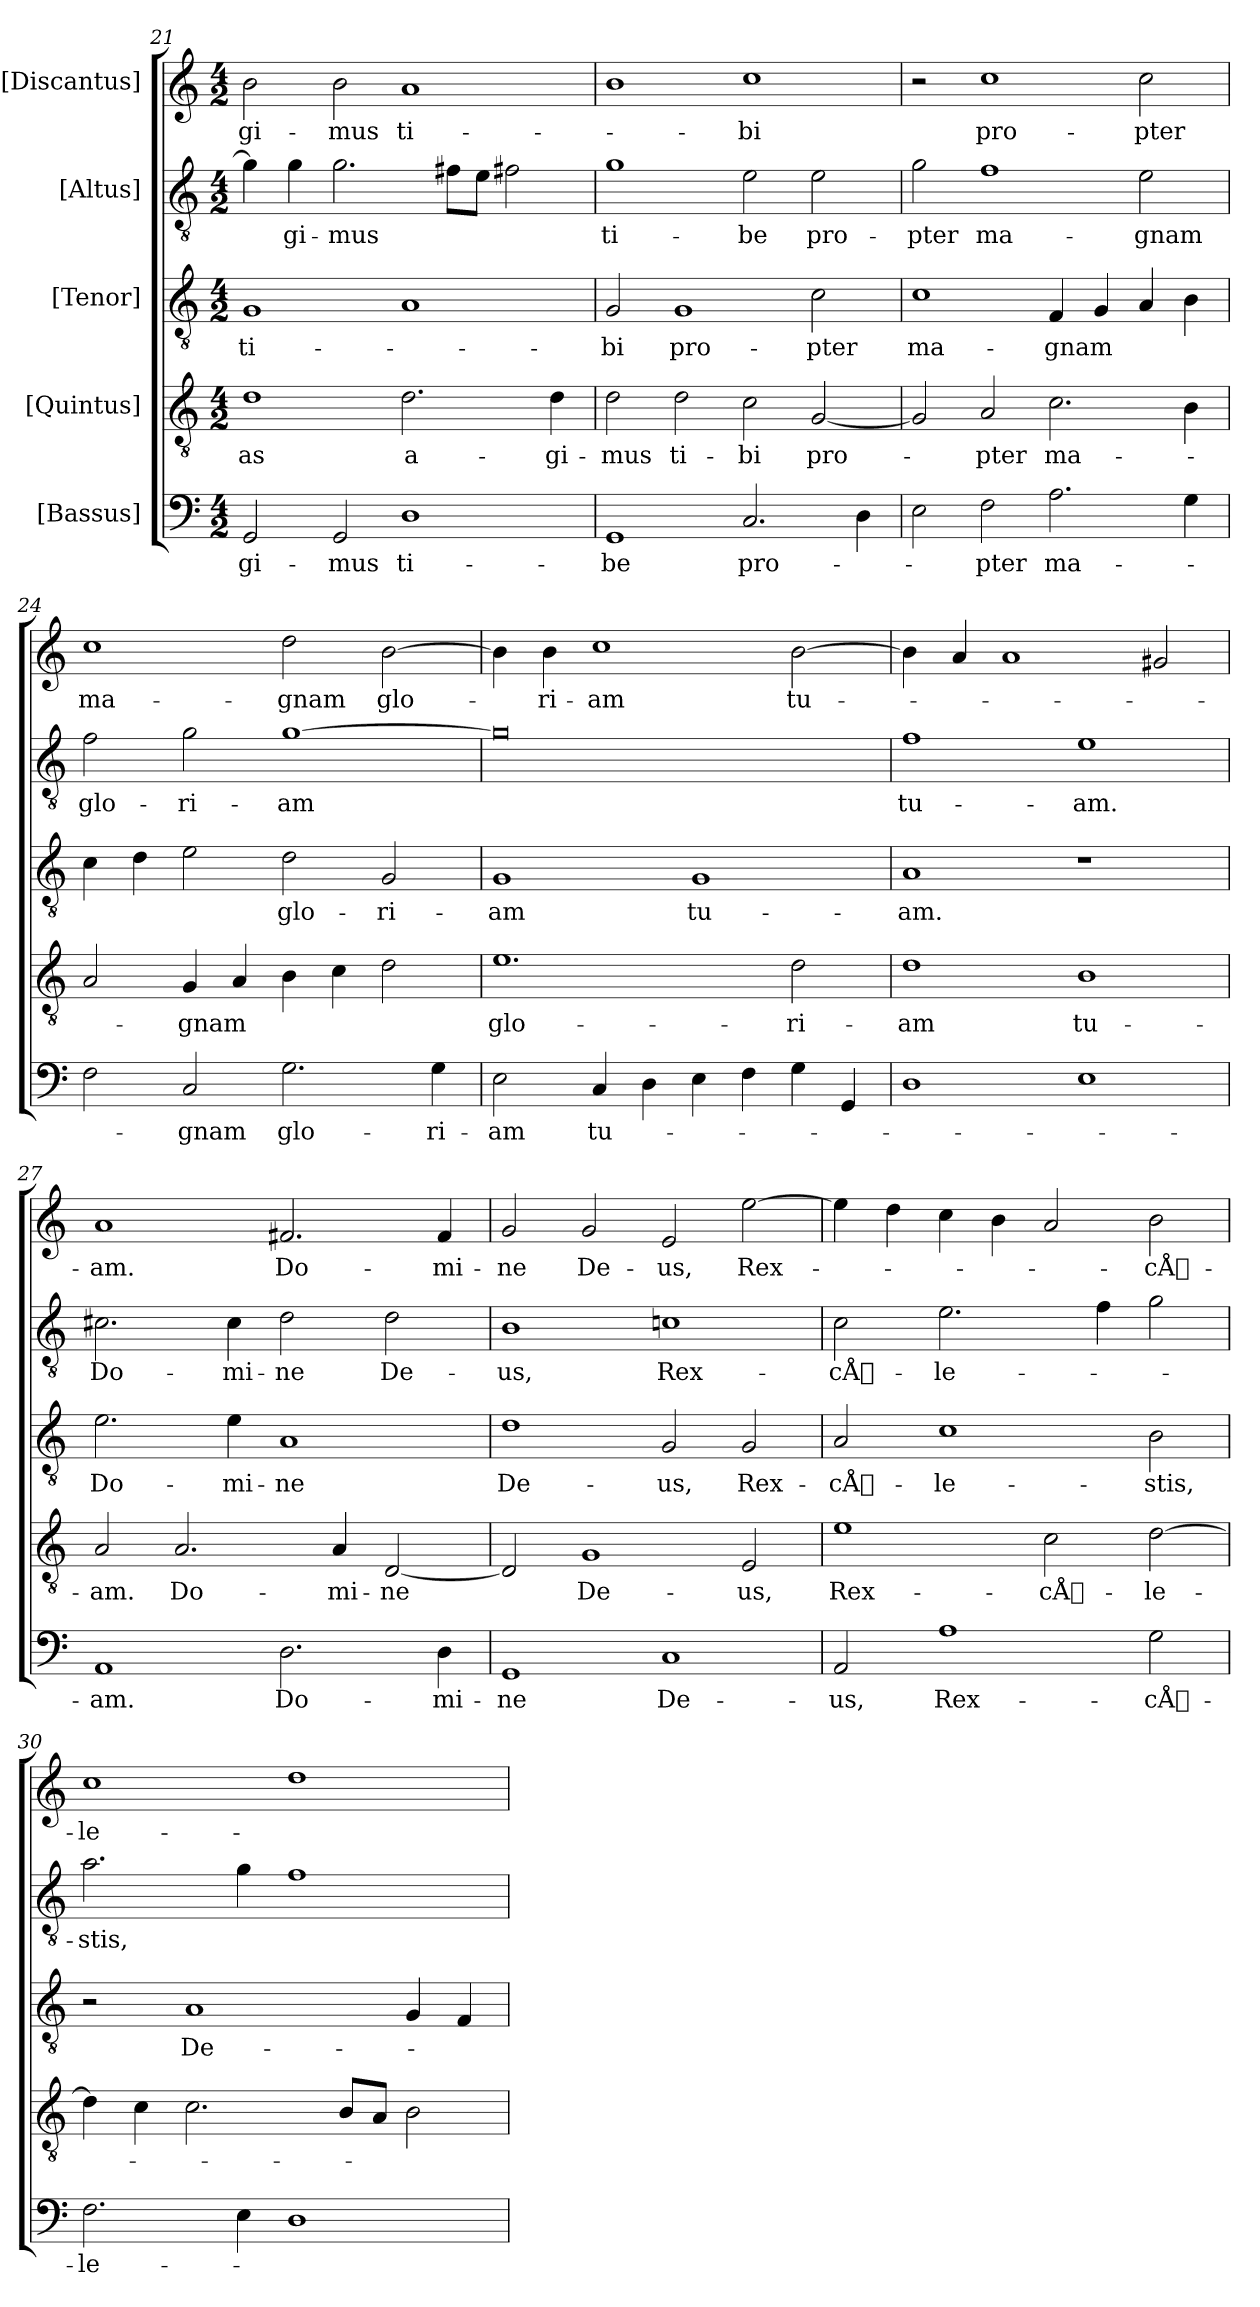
**kern	**text	**kern	**text	**kern	**text	**kern	**text	**kern	**text
*part5	*part5	*part4	*part4	*part3	*part3	*part2	*part2	*part1	*part1
*staff5	*staff5	*staff4	*staff4	*staff3	*staff3	*staff2	*staff2	*staff1	*staff1
*I"[Bassus]	*	*I"[Quintus]	*	*I"[Tenor]	*	*I"[Altus]	*	*I"[Discantus]	*
*clefF4	*	*clefGv2	*	*clefGv2	*	*clefGv2	*	*clefG2	*
*k[]	*	*k[]	*	*k[]	*	*k[]	*	*k[]	*
*M4/2	*	*M4/2	*	*M4/2	*	*M4/2	*	*M4/2	*
=21	=21	=21	=21	=21	=21	=21	=21	=21	=21
2GG/	-gi-	1d\	-as	1G/	ti-	4g\]	.	2b\	-gi-
.	.	.	.	.	.	4g\	-gi-	.	.
2GG/	-mus	.	.	.	.	2.g\	-mus	2b\	-mus
1D\	ti-	2.d\	a-	1A/	.	.	.	1a/	ti-
.	.	.	.	.	.	8f#X\L	.	.	.
.	.	.	.	.	.	8e\J	.	.	.
.	.	.	.	.	.	2f#X\	.	.	.
.	.	4d\	-gi-	.	.	.	.	.	.
=22	=22	=22	=22	=22	=22	=22	=22	=22	=22
1GG/	-be	2d\	-mus	2G/	-bi	1g\	ti-	1b\	.
.	.	2d\	ti-	1G/	pro-	.	.	.	.
2.C/	pro-	2c\	-bi	.	.	2e\	-be	1cc\	-bi
.	.	[2G/	pro-	2c\	-pter	2e\	pro-	.	.
4D\	.	.	.	.	.	.	.	.	.
=23	=23	=23	=23	=23	=23	=23	=23	=23	=23
2E\	.	2G/]	.	1c\	ma-	2g\	-pter	2r	.
2F\	-pter	2A/	-pter	.	.	1f\	ma-	1cc\	pro-
2.A\	ma-	2.c\	ma-	4F/	-gnam	.	.	.	.
.	.	.	.	4G/	.	.	.	.	.
.	.	.	.	4A/	.	2e\	-gnam	2cc\	-pter
4G\	.	4B\	.	4B\	.	.	.	.	.
=24	=24	=24	=24	=24	=24	=24	=24	=24	=24
2F\	.	2A/	.	4c\	.	2f\	glo-	1cc\	ma-
.	.	.	.	4d\	.	.	.	.	.
2C/	-gnam	4G/	-gnam	2e\	.	2g\	-ri-	.	.
.	.	4A/	.	.	.	.	.	.	.
2.G\	glo-	4B\	.	2d\	glo-	[1g\	-am	2dd\	-gnam
.	.	4c\	.	.	.	.	.	.	.
.	.	2d\	.	2G/	-ri-	.	.	[2b\	glo-
4G\	-ri-	.	.	.	.	.	.	.	.
=25	=25	=25	=25	=25	=25	=25	=25	=25	=25
2E\	-am	1.e\	glo-	1G/	-am	0g\]	.	4b\]	.
.	.	.	.	.	.	.	.	4b\	-ri-
4C/	tu-	.	.	.	.	.	.	1cc\	-am
4D\	.	.	.	.	.	.	.	.	.
4E\	.	.	.	1G/	tu-	.	.	.	.
4F\	.	.	.	.	.	.	.	.	.
4G\	.	2d\	-ri-	.	.	.	.	[2b\	tu-
4GG/	.	.	.	.	.	.	.	.	.
=26	=26	=26	=26	=26	=26	=26	=26	=26	=26
1D\	.	1d\	-am	1A/	-am.	1f\	tu-	4b\]	.
.	.	.	.	.	.	.	.	4a/	.
.	.	.	.	.	.	.	.	1a/	.
1E\	.	1B\	tu-	1r	.	1e\	-am.	.	.
.	.	.	.	.	.	.	.	2g#X/	.
=27	=27	=27	=27	=27	=27	=27	=27	=27	=27
1AA/	-am.	2A/	-am.	2.e\	Do-	2.c#X\	Do-	1a/	-am.
.	.	2.A/	Do-	.	.	.	.	.	.
.	.	.	.	4e\	-mi-	4c#\	-mi-	.	.
2.D\	Do-	.	.	1A/	-ne	2d\	-ne	2.f#X/	Do-
.	.	4A/	-mi-	.	.	.	.	.	.
.	.	[2D/	-ne	.	.	2d\	De-	.	.
4D\	-mi-	.	.	.	.	.	.	4f#/	-mi-
=28	=28	=28	=28	=28	=28	=28	=28	=28	=28
1GG/	-ne	2D/]	.	1d\	De-	1B\	-us,	2g/	-ne
.	.	1G/	De-	.	.	.	.	2g/	De-
1C/	De-	.	.	2G/	-us,	1cn\	Rex-	2e/	-us,
.	.	2E/	-us,	2G/	Rex-	.	.	[2ee\	Rex-
=29	=29	=29	=29	=29	=29	=29	=29	=29	=29
2AA/	-us,	1e\	Rex-	2A/	cÅ-	2c\	cÅ-	4ee\]	.
.	.	.	.	.	.	.	.	4dd\	.
1A\	Rex-	.	.	1c\	-le-	2.e\	-le-	4cc\	.
.	.	.	.	.	.	.	.	4b\	.
.	.	2c\	cÅ-	.	.	.	.	2a/	.
.	.	.	.	.	.	4f\	.	.	.
2G\	cÅ-	[2d\	-le-	2B\	-stis,	2g\	.	2b\	cÅ-
=30	=30	=30	=30	=30	=30	=30	=30	=30	=30
2.F\	-le-	4d\]	.	2r	.	2.a\	-stis,	1cc\	-le-
.	.	4c\	.	.	.	.	.	.	.
.	.	2.c\	.	1A/	De-	.	.	.	.
4E\	.	.	.	.	.	4g\	.	.	.
1D\	.	.	.	.	.	1f\	.	1dd\	.
.	.	8B/L	.	.	.	.	.	.	.
.	.	8A/J	.	.	.	.	.	.	.
.	.	2B\	.	4G/	.	.	.	.	.
.	.	.	.	4F/	.	.	.	.	.
=	=	=	=	=	=	=	=	=	=
*-	*-	*-	*-	*-	*-	*-	*-	*-	*-
